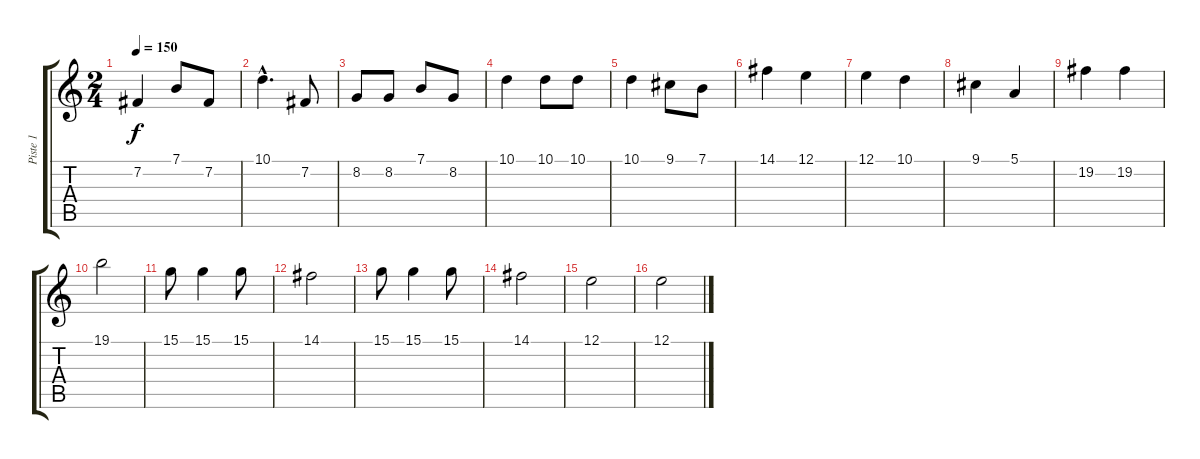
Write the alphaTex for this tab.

\track ("Piste 1" "Piste 1") {instrument violin}
\staff {score tabs}
\tuning (E4 B3 G3 D3 A2 E2) {hide}
\ts (2 4)
\tempo 150
\clef g2
\ks c
7.2.4{dy f} 7.1.8 7.2.8 |
10.1{hac}.4{d} 7.2.8 |
8.2.8 8.2.8 7.1.8 8.2.8 |
10.1.4 10.1.8 10.1.8 |
10.1.4 9.1.8 7.1.8 |
14.1.4 12.1.4 |
12.1.4 10.1.4 |
9.1.4 5.1.4 |
19.2.4 19.2.4 |
19.1.2 |
15.1.8 15.1.4 15.1.8 |
14.1.2 |
15.1.8 15.1.4 15.1.8 |
14.1.2 |
12.1.2 |
12.1.2
